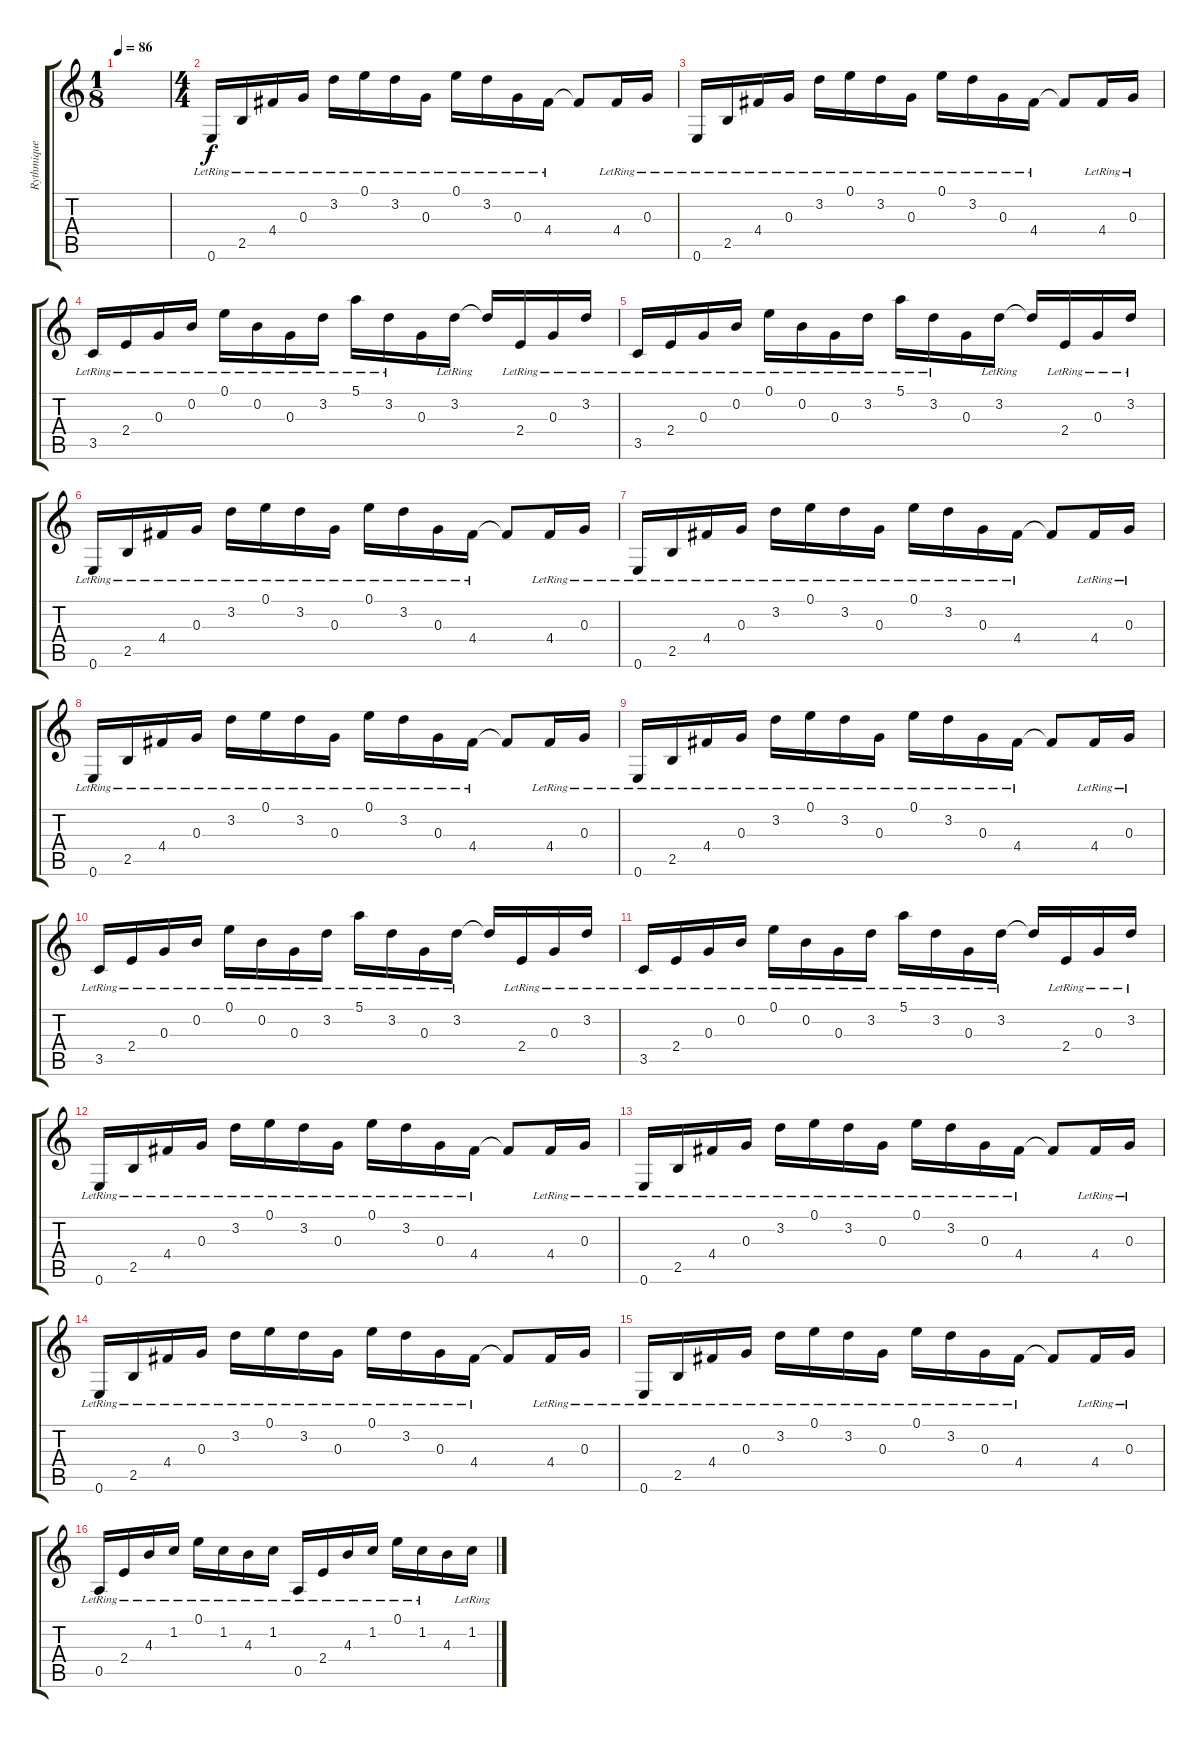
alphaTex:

\track ("Rythmique" "Rythmique") {instrument electricguitarclean}
\staff {score tabs}
\tuning (E4 B3 G3 D3 A2 E2) {hide}
\ts (1 8)
\tempo 86
\clef g2
\ks c
|
\ts (4 4)
0.6{lr}.16 2.5{lr}.16 4.4{lr}.16 0.3{lr}.16 3.2{lr}.16 0.1{lr}.16 3.2{lr}.16 0.3{lr}.16 0.1{lr}.16 3.2{lr}.16 0.3{lr}.16 4.4{lr}.16 4.4{t}.8 4.4{lr}.16 0.3{lr}.16 |
0.6{lr}.16 2.5{lr}.16 4.4{lr}.16 0.3{lr}.16 3.2{lr}.16 0.1{lr}.16 3.2{lr}.16 0.3{lr}.16 0.1{lr}.16 3.2{lr}.16 0.3{lr}.16 4.4{lr}.16 4.4{t}.8 4.4{lr}.16 0.3{lr}.16 |
3.5{lr}.16 2.4{lr}.16 0.3{lr}.16 0.2{lr}.16 0.1{lr}.16 0.2{lr}.16 0.3{lr}.16 3.2{lr}.16 5.1{lr}.16 3.2{lr}.16 0.3.16 3.2{lr}.16 3.2{t}.16 2.4{lr}.16 0.3{lr}.16 3.2{lr}.16 |
3.5{lr}.16 2.4{lr}.16 0.3{lr}.16 0.2{lr}.16 0.1{lr}.16 0.2{lr}.16 0.3{lr}.16 3.2{lr}.16 5.1{lr}.16 3.2{lr}.16 0.3.16 3.2{lr}.16 3.2{t}.16 2.4{lr}.16 0.3{lr}.16 3.2{lr}.16 |
0.6{lr}.16 2.5{lr}.16 4.4{lr}.16 0.3{lr}.16 3.2{lr}.16 0.1{lr}.16 3.2{lr}.16 0.3{lr}.16 0.1{lr}.16 3.2{lr}.16 0.3{lr}.16 4.4{lr}.16 4.4{t}.8 4.4{lr}.16 0.3{lr}.16 |
0.6{lr}.16 2.5{lr}.16 4.4{lr}.16 0.3{lr}.16 3.2{lr}.16 0.1{lr}.16 3.2{lr}.16 0.3{lr}.16 0.1{lr}.16 3.2{lr}.16 0.3{lr}.16 4.4{lr}.16 4.4{t}.8 4.4{lr}.16 0.3{lr}.16 |
0.6{lr}.16 2.5{lr}.16 4.4{lr}.16 0.3{lr}.16 3.2{lr}.16 0.1{lr}.16 3.2{lr}.16 0.3{lr}.16 0.1{lr}.16 3.2{lr}.16 0.3{lr}.16 4.4{lr}.16 4.4{t}.8 4.4{lr}.16 0.3{lr}.16 |
0.6{lr}.16 2.5{lr}.16 4.4{lr}.16 0.3{lr}.16 3.2{lr}.16 0.1{lr}.16 3.2{lr}.16 0.3{lr}.16 0.1{lr}.16 3.2{lr}.16 0.3{lr}.16 4.4{lr}.16 4.4{t}.8 4.4{lr}.16 0.3{lr}.16 |
3.5{lr}.16 2.4{lr}.16 0.3{lr}.16 0.2{lr}.16 0.1{lr}.16 0.2{lr}.16 0.3{lr}.16 3.2{lr}.16 5.1{lr}.16 3.2{lr}.16 0.3{lr}.16 3.2{lr}.16 3.2{t}.16 2.4{lr}.16 0.3{lr}.16 3.2{lr}.16 |
3.5{lr}.16 2.4{lr}.16 0.3{lr}.16 0.2{lr}.16 0.1{lr}.16 0.2{lr}.16 0.3{lr}.16 3.2{lr}.16 5.1{lr}.16 3.2{lr}.16 0.3{lr}.16 3.2{lr}.16 3.2{t}.16 2.4{lr}.16 0.3{lr}.16 3.2{lr}.16 |
0.6{lr}.16 2.5{lr}.16 4.4{lr}.16 0.3{lr}.16 3.2{lr}.16 0.1{lr}.16 3.2{lr}.16 0.3{lr}.16 0.1{lr}.16 3.2{lr}.16 0.3{lr}.16 4.4{lr}.16 4.4{t}.8 4.4{lr}.16 0.3{lr}.16 |
0.6{lr}.16 2.5{lr}.16 4.4{lr}.16 0.3{lr}.16 3.2{lr}.16 0.1{lr}.16 3.2{lr}.16 0.3{lr}.16 0.1{lr}.16 3.2{lr}.16 0.3{lr}.16 4.4{lr}.16 4.4{t}.8 4.4{lr}.16 0.3{lr}.16 |
0.6{lr}.16 2.5{lr}.16 4.4{lr}.16 0.3{lr}.16 3.2{lr}.16 0.1{lr}.16 3.2{lr}.16 0.3{lr}.16 0.1{lr}.16 3.2{lr}.16 0.3{lr}.16 4.4{lr}.16 4.4{t}.8 4.4{lr}.16 0.3{lr}.16 |
0.6{lr}.16 2.5{lr}.16 4.4{lr}.16 0.3{lr}.16 3.2{lr}.16 0.1{lr}.16 3.2{lr}.16 0.3{lr}.16 0.1{lr}.16 3.2{lr}.16 0.3{lr}.16 4.4{lr}.16 4.4{t}.8 4.4{lr}.16 0.3{lr}.16 |
0.5{lr}.16 2.4{lr}.16 4.3{lr}.16 1.2{lr}.16 0.1{lr}.16 1.2{lr}.16 4.3{lr}.16 1.2{lr}.16 0.5{lr}.16 2.4{lr}.16 4.3{lr}.16 1.2{lr}.16 0.1{lr}.16 1.2{lr}.16 4.3.16 1.2{lr}.16
